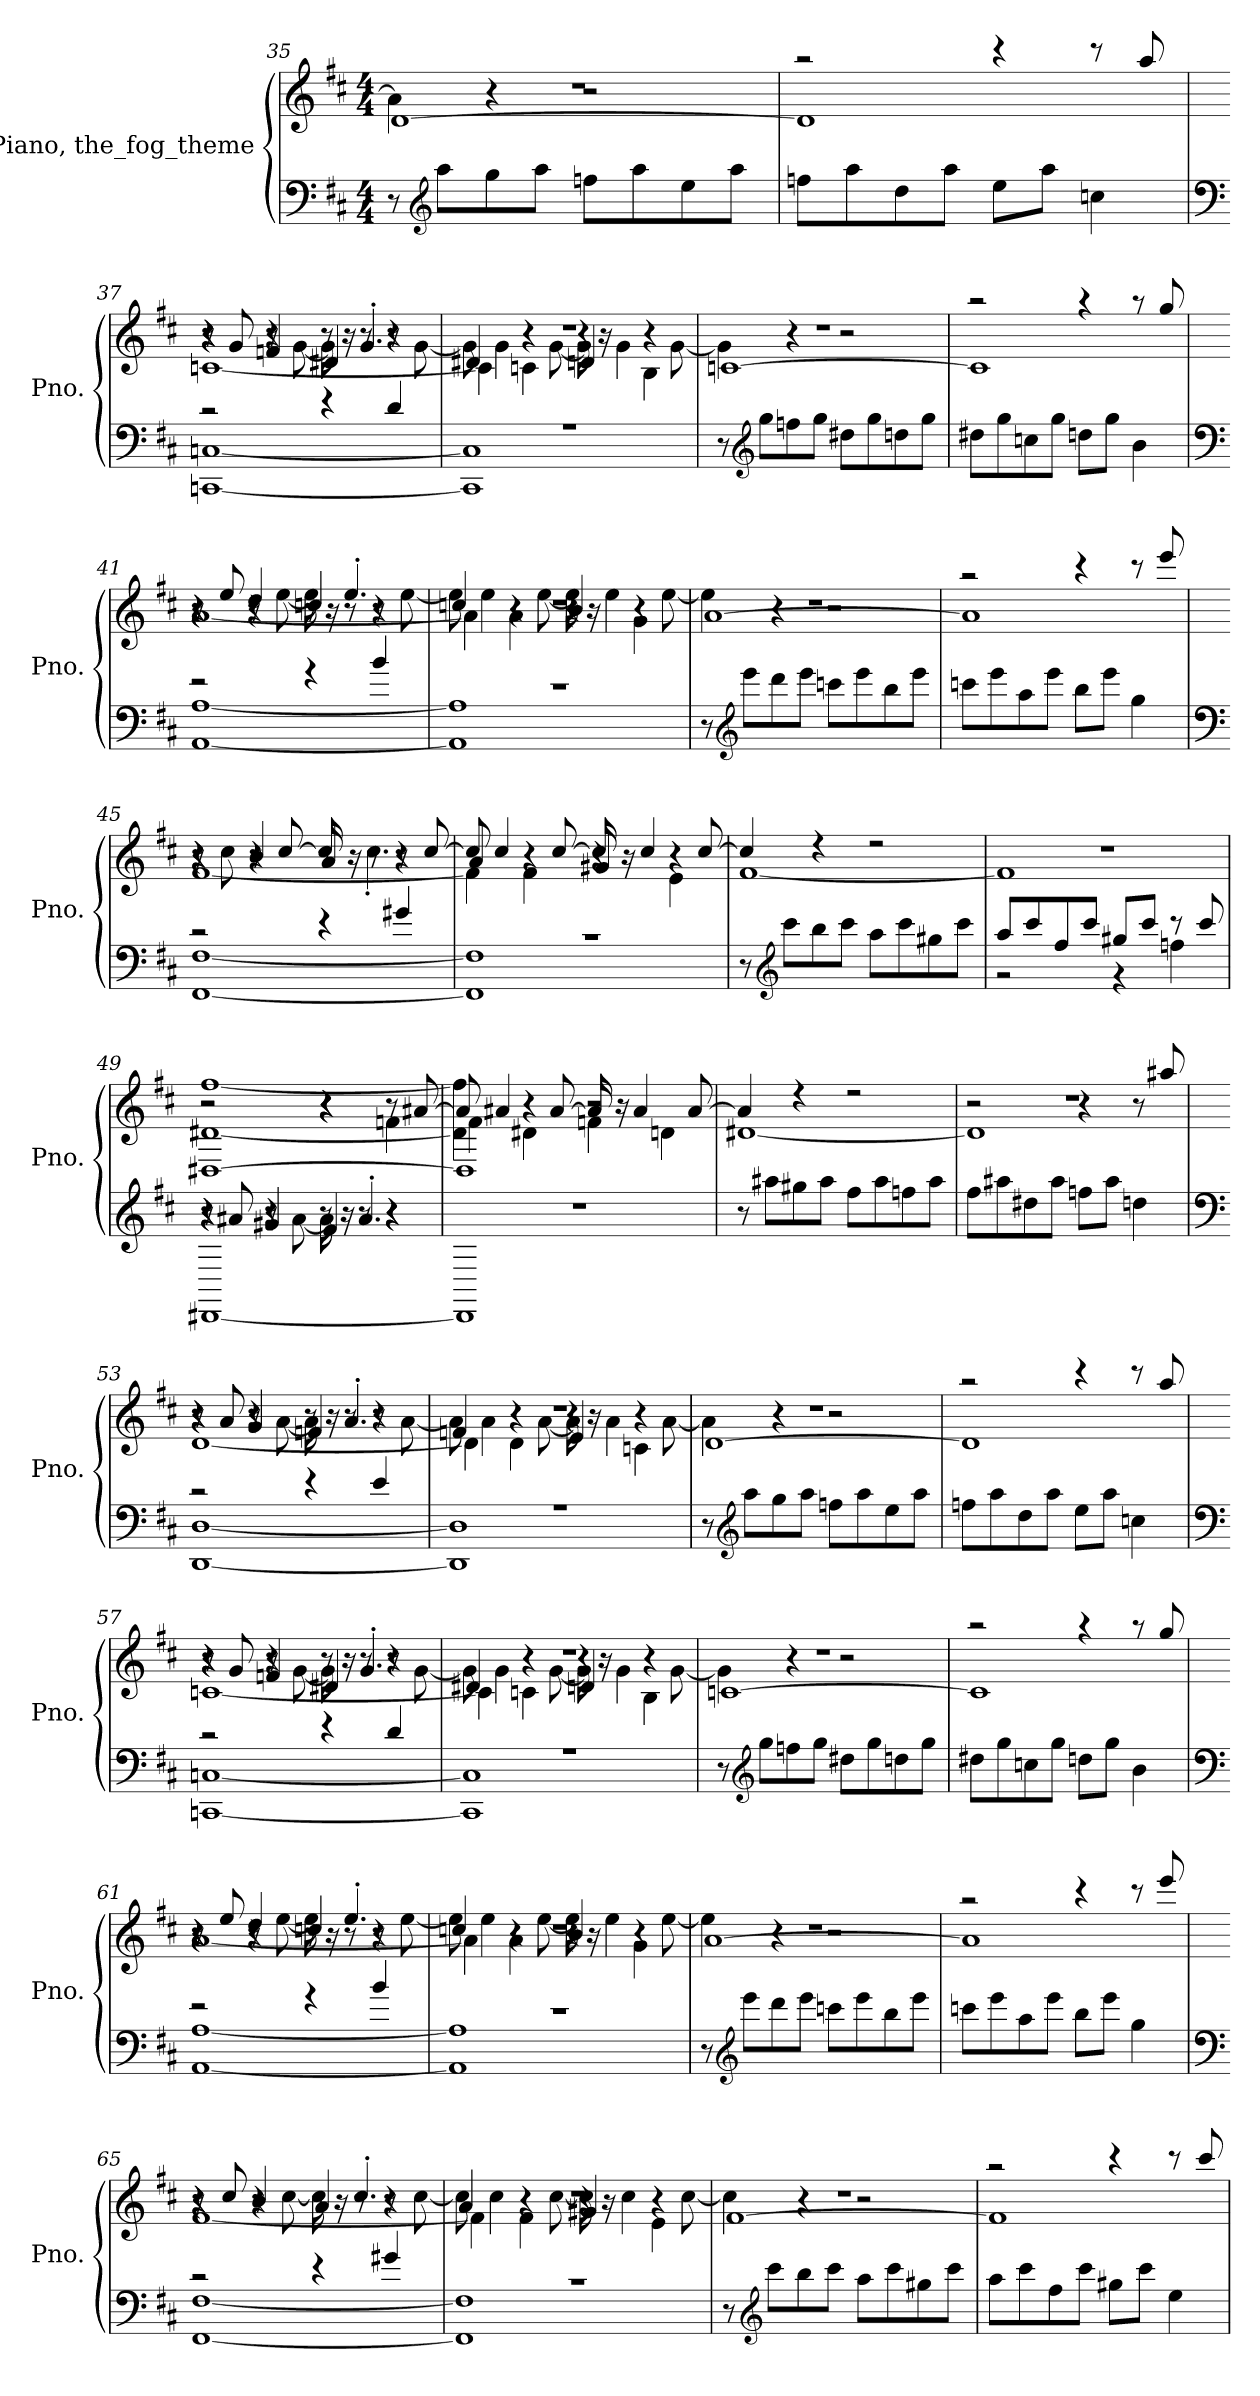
**kern	**kern
*part1	*part1
*staff2	*staff1
*I"Piano, the_fog_theme	*
*I'Pno.	*
!!LO:LB:g=z
*clefF4	*clefG2
*k[f#c#]	*k[f#c#]
*M4/4	*M4/4
=35	=35
*	*^
*	*	*^
8r	1r	4a\]	[1d
*clefG2	*	*	*
8aa\L	.	.	.
8gg\	.	4r	.
8aa\J	.	.	.
8ffn\L	.	2r	.
8aa\	.	.	.
8ee\	.	.	.
8aa\J	.	.	.
*	*	*v	*v
=36	=36	=36
8ffn\L	2r	1d]
8aa\	.	.
8dd\	.	.
8aa\J	.	.
8ee\L	4r	.
8aa\J	.	.
4ccn\	8r	.
.	8aa/	.
*	*v	*v
=37	=37
*clefF4	*
*^	*^
*	*	*	*^
*	*	*	*	*^
2r	[1CCn [1Cn	8r	4r	4r	[1cn
.	.	8g/	.	.	.
.	.	4r	8r	4fn/	.
.	.	.	[8g\	.	.
4r	.	8r	16g\]	4d#X/	.
.	.	.	16r	.	.
.	.	4.g'/	8r	.	.
4d/	.	.	8r	4r	.
.	.	.	[8g\	.	.
!!LO:PB:g=z	!!	!!	!!
=38	=38	=38	=38	=38	=38
1r	1CC] 1C]	1r	8g\]	4d#X/	4c\]
.	.	.	4g\	.	.
.	.	.	.	4r	4cn\
.	.	.	[8g\	.	.
.	.	.	16g\]	4dn/	4r
.	.	.	16r	.	.
.	.	.	4g\	.	.
.	.	.	.	4r	4B\
.	.	.	[8g\	.	.
*v	*v	*	*	*	*
*	*	*	*v	*v
=39	=39	=39	=39
8r	1r	4g\]	[1cn
*clefG2	*	*	*
8gg\L	.	.	.
8ffn\	.	4r	.
8gg\J	.	.	.
8dd#X\L	.	2r	.
8gg\	.	.	.
8ddn\	.	.	.
8gg\J	.	.	.
*	*	*v	*v
=40	=40	=40
8dd#X\L	2r	1c]
8gg\	.	.
8ccn\	.	.
8gg\J	.	.
8ddn\L	4r	.
8gg\J	.	.
4b\	8r	.
.	8gg/	.
*	*v	*v
!!LO:LB:g=z
=41	=41
*clefF4	*
*^	*^
*	*	*	*^
*	*	*	*	*^
2r	[1AA [1A	8r	4r	4r	[1a
.	.	8ee/	.	.	.
.	.	4r	8r	4dd/	.
.	.	.	[8ee\	.	.
4r	.	8r	16ee\]	4ccn/	.
.	.	.	16r	.	.
.	.	4.ee'/	8r	.	.
4b/	.	.	8r	4r	.
.	.	.	[8ee\	.	.
=42	=42	=42	=42	=42	=42
1r	1AA] 1A]	1r	8ee\]	4ccn/	4a\]
.	.	.	4ee\	.	.
.	.	.	.	4r	4a\
.	.	.	[8ee\	.	.
.	.	.	16ee\]	4b/	4r
.	.	.	16r	.	.
.	.	.	4ee\	.	.
.	.	.	.	4r	4g\
.	.	.	[8ee\	.	.
*v	*v	*	*	*	*
*	*	*	*v	*v
=43	=43	=43	=43
8r	1r	4ee\]	[1a
*clefG2	*	*	*
8eee\L	.	.	.
8ddd\	.	4r	.
8eee\J	.	.	.
8cccn\L	.	2r	.
8eee\	.	.	.
8bb\	.	.	.
8eee\J	.	.	.
*	*	*v	*v
!!LO:LB:g=z
=44	=44	=44
8cccn\L	2r	1a]
8eee\	.	.
8aa\	.	.
8eee\J	.	.
8bb\L	4r	.
8eee\J	.	.
4gg\	8r	.
.	8eee/	.
*	*v	*v
=45	=45
*clefF4	*
*^	*^
*	*	*	*^
*	*	*	*	*^
2r	[1FF# [1F#	4r	8r	4r	[1f#
.	.	.	8cc#\	.	.
.	.	8r	4r	4b/	.
.	.	[8cc#/	.	.	.
4r	.	16cc#/]	8r	4a/	.
.	.	16r	.	.	.
.	.	8r	4.cc#'\	.	.
4g#X/	.	8r	.	4r	.
.	.	[8cc#/	.	.	.
*	*	*	*	*v	*v
=46	=46	=46	=46	=46
1r	1FF#] 1F#]	8cc#/]	4a/	4f#\]
.	.	4cc#/	.	.
.	.	.	4r	4f#\
.	.	[8cc#/	.	.
.	.	16cc#/]	4g#X/	4r
.	.	16r	.	.
.	.	4cc#/	.	.
.	.	.	4r	4e\
.	.	[8cc#/	.	.
*v	*v	*	*	*
*	*	*v	*v
!!LO:LB:g=z
=47	=47	=47
8r	4cc#/]	[1f#
*clefG2	*	*
8ccc#\L	.	.
8bb\	4r	.
8ccc#\J	.	.
8aa\L	2r	.
8ccc#\	.	.
8gg#X\	.	.
8ccc#\J	.	.
=48	=48	=48
*^	*	*
8aa/L	2r	1r	1f#]
8ccc#/	.	.	.
8ff#/	.	.	.
8ccc#/J	.	.	.
8gg#X/L	4r	.	.
8ccc#/J	.	.	.
8r	4ffn\	.	.
8ccc#/	.	.	.
=49	=49	=49	=49
*^	*^	*^	*^
8r	4r	4r	[1DD#X	2r	[1d#X [1ff#	[1D#X	2r
8a#X/	.	.	.	.	.	.	.
4r	8r	4g#X/	.	.	.	.	.
.	[8a#\	.	.	.	.	.	.
8r	16a#\]	4f#/	.	4r	.	.	4r
.	16r	.	.	.	.	.	.
4.a#'/	8r	.	.	.	.	.	.
.	4r	4r	.	8r	.	.	4fn\
.	.	.	.	[8a#X/	.	.	.
*	*v	*v	*v	*	*	*	*
!!LO:LB:g=z	!!	!!	!!
=50	=50	=50	=50	=50	=50
1r	1DD#]	8a#/]	4d#\] 4ff#\]	1D#]	4f#\
.	.	4a#X/	.	.	.
.	.	.	4r	.	4d#X\
.	.	[8a#/	.	.	.
.	.	16a#/]	2r	.	4fn\
.	.	16r	.	.	.
.	.	4a#/	.	.	.
.	.	.	.	.	4dn\
.	.	[8a#/	.	.	.
*v	*v	*	*	*	*
*	*	*v	*v	*v
=51	=51	=51
8r	4a#/]	[1d#X
8aa#X\L	.	.
8gg#X\	4r	.
8aa#\J	.	.
8ff#\L	2r	.
8aa#\	.	.
8ffn\	.	.
8aa#\J	.	.
=52	=52	=52
*	*	*^
8ff#\L	1r	1d#]	2r
8aa#X\	.	.	.
8dd#X\	.	.	.
8aa#\J	.	.	.
8ffn\L	.	.	4r
8aa#\J	.	.	.
4ddn\	.	.	8r
.	.	.	8aa#X/
*	*v	*v	*v
!!LO:LB:g=z
=53	=53
*clefF4	*
*^	*^
*	*	*	*^
*	*	*	*	*^
2r	[1DD [1D	8r	4r	4r	[1d
.	.	8a/	.	.	.
.	.	4r	8r	4g/	.
.	.	.	[8a\	.	.
4r	.	8r	16a\]	4fn/	.
.	.	.	16r	.	.
.	.	4.a'/	8r	.	.
4e/	.	.	8r	4r	.
.	.	.	[8a\	.	.
=54	=54	=54	=54	=54	=54
1r	1DD] 1D]	1r	8a\]	4fn/	4d\]
.	.	.	4a\	.	.
.	.	.	.	4r	4d\
.	.	.	[8a\	.	.
.	.	.	16a\]	4e/	4r
.	.	.	16r	.	.
.	.	.	4a\	.	.
.	.	.	.	4r	4cn\
.	.	.	[8a\	.	.
*v	*v	*	*	*	*
*	*	*	*v	*v
=55	=55	=55	=55
8r	1r	4a\]	[1d
*clefG2	*	*	*
8aa\L	.	.	.
8gg\	.	4r	.
8aa\J	.	.	.
8ffn\L	.	2r	.
8aa\	.	.	.
8ee\	.	.	.
8aa\J	.	.	.
*	*	*v	*v
=56	=56	=56
8ffn\L	2r	1d]
8aa\	.	.
8dd\	.	.
8aa\J	.	.
8ee\L	4r	.
8aa\J	.	.
4ccn\	8r	.
.	8aa/	.
*	*v	*v
!!LO:PB:g=z
=57	=57
*clefF4	*
*^	*^
*	*	*	*^
*	*	*	*	*^
2r	[1CCn [1Cn	8r	4r	4r	[1cn
.	.	8g/	.	.	.
.	.	4r	8r	4fn/	.
.	.	.	[8g\	.	.
4r	.	8r	16g\]	4d#X/	.
.	.	.	16r	.	.
.	.	4.g'/	8r	.	.
4d/	.	.	8r	4r	.
.	.	.	[8g\	.	.
=58	=58	=58	=58	=58	=58
1r	1CC] 1C]	1r	8g\]	4d#X/	4c\]
.	.	.	4g\	.	.
.	.	.	.	4r	4cn\
.	.	.	[8g\	.	.
.	.	.	16g\]	4dn/	4r
.	.	.	16r	.	.
.	.	.	4g\	.	.
.	.	.	.	4r	4B\
.	.	.	[8g\	.	.
*v	*v	*	*	*	*
*	*	*	*v	*v
=59	=59	=59	=59
8r	1r	4g\]	[1cn
*clefG2	*	*	*
8gg\L	.	.	.
8ffn\	.	4r	.
8gg\J	.	.	.
8dd#X\L	.	2r	.
8gg\	.	.	.
8ddn\	.	.	.
8gg\J	.	.	.
*	*	*v	*v
!!LO:LB:g=z
=60	=60	=60
8dd#X\L	2r	1c]
8gg\	.	.
8ccn\	.	.
8gg\J	.	.
8ddn\L	4r	.
8gg\J	.	.
4b\	8r	.
.	8gg/	.
*	*v	*v
=61	=61
*clefF4	*
*^	*^
*	*	*	*^
*	*	*	*	*^
2r	[1AA [1A	8r	4r	4r	[1a
.	.	8ee/	.	.	.
.	.	4r	8r	4dd/	.
.	.	.	[8ee\	.	.
4r	.	8r	16ee\]	4ccn/	.
.	.	.	16r	.	.
.	.	4.ee'/	8r	.	.
4b/	.	.	8r	4r	.
.	.	.	[8ee\	.	.
=62	=62	=62	=62	=62	=62
1r	1AA] 1A]	1r	8ee\]	4ccn/	4a\]
.	.	.	4ee\	.	.
.	.	.	.	4r	4a\
.	.	.	[8ee\	.	.
.	.	.	16ee\]	4b/	4r
.	.	.	16r	.	.
.	.	.	4ee\	.	.
.	.	.	.	4r	4g\
.	.	.	[8ee\	.	.
*v	*v	*	*	*	*
*	*	*	*v	*v
!!LO:LB:g=z
=63	=63	=63	=63
8r	1r	4ee\]	[1a
*clefG2	*	*	*
8eee\L	.	.	.
8ddd\	.	4r	.
8eee\J	.	.	.
8cccn\L	.	2r	.
8eee\	.	.	.
8bb\	.	.	.
8eee\J	.	.	.
*	*	*v	*v
=64	=64	=64
8cccn\L	2r	1a]
8eee\	.	.
8aa\	.	.
8eee\J	.	.
8bb\L	4r	.
8eee\J	.	.
4gg\	8r	.
.	8eee/	.
*	*v	*v
=65	=65
*clefF4	*
*^	*^
*	*	*	*^
*	*	*	*	*^
2r	[1FF# [1F#	8r	4r	4r	[1f#
.	.	8cc#/	.	.	.
.	.	4r	8r	4b/	.
.	.	.	[8cc#\	.	.
4r	.	8r	16cc#\]	4a/	.
.	.	.	16r	.	.
.	.	4.cc#'/	8r	.	.
4g#X/	.	.	8r	4r	.
.	.	.	[8cc#\	.	.
!!LO:LB:g=z	!!	!!	!!
=66	=66	=66	=66	=66	=66
1r	1FF#] 1F#]	1r	8cc#\]	4a/	4f#\]
.	.	.	4cc#\	.	.
.	.	.	.	4r	4f#\
.	.	.	[8cc#\	.	.
.	.	.	16cc#\]	4g#X/	4r
.	.	.	16r	.	.
.	.	.	4cc#\	.	.
.	.	.	.	4r	4e\
.	.	.	[8cc#\	.	.
*v	*v	*	*	*	*
*	*	*	*v	*v
=67	=67	=67	=67
8r	1r	4cc#\]	[1f#
*clefG2	*	*	*
8ccc#\L	.	.	.
8bb\	.	4r	.
8ccc#\J	.	.	.
8aa\L	.	2r	.
8ccc#\	.	.	.
8gg#X\	.	.	.
8ccc#\J	.	.	.
*	*	*v	*v
=68	=68	=68
8aa\L	2r	1f#]
8ccc#\	.	.
8ff#\	.	.
8ccc#\J	.	.
8gg#X\L	4r	.
8ccc#\J	.	.
4ee\	8r	.
.	8ccc#/	.
*	*v	*v
=	=
*-	*-
